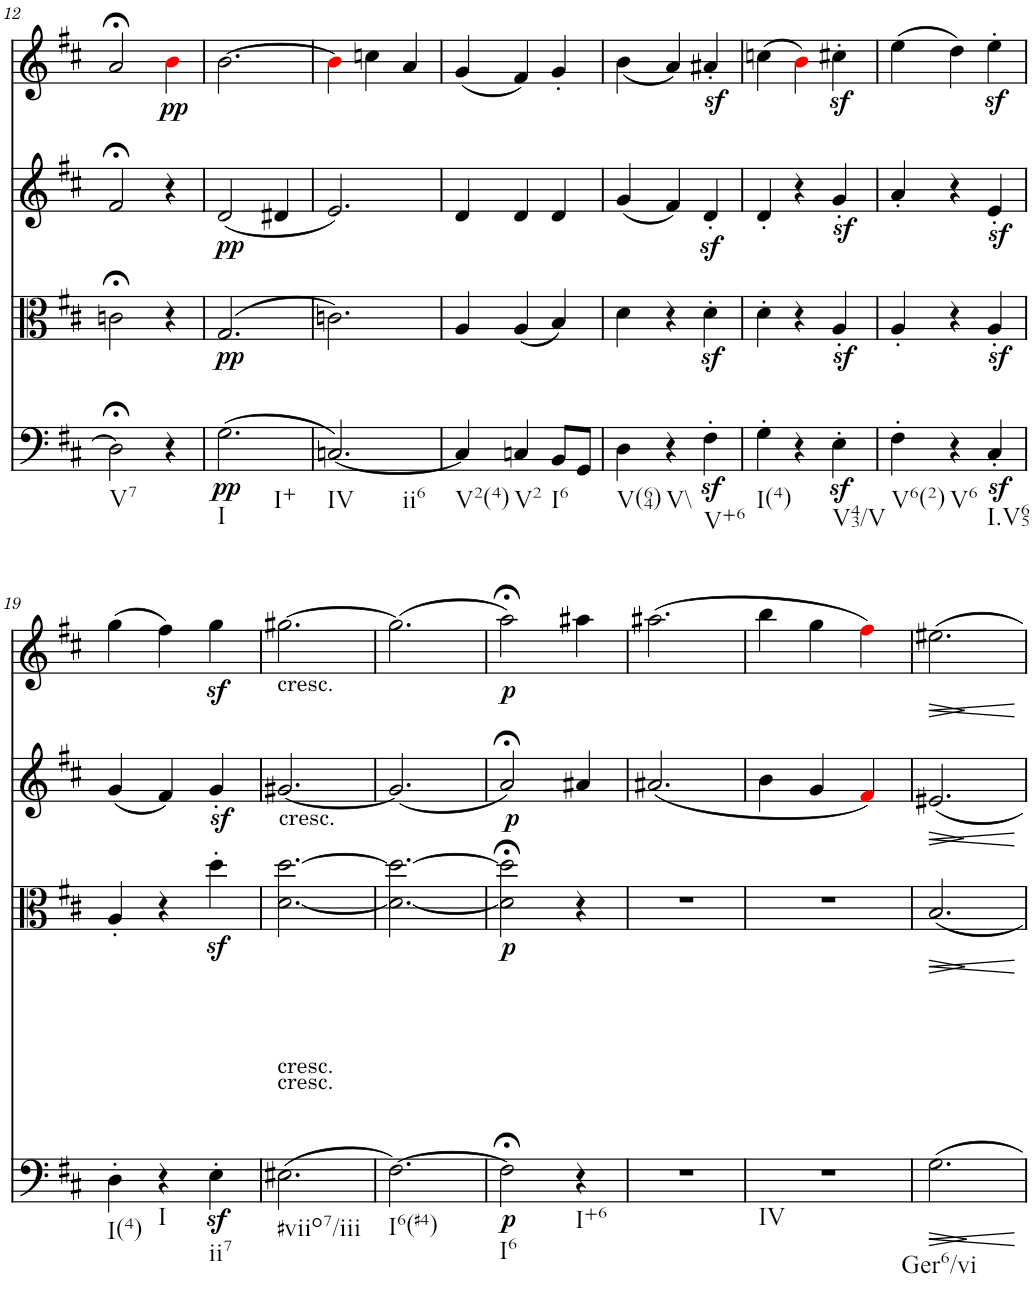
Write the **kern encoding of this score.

**kern	**dynam	**kern	**dynam	**kern	**dynam	**kern	**dynam
*part4	*part4	*part3	*part3	*part2	*part2	*part1	*part1
*staff4	*staff4	*staff3	*staff3	*staff2	*staff2	*staff1	*staff1
*I"Violoncello	*	*I"Viola	*	*I"Violin II	*	*I"Violin I	*
*I'Vc	*	*I'Vla	*	*I'Vln	*	*I'Vln	*
!!LO:PB:g=z
*clefF4	*	*clefC3	*	*clefG2	*	*clefG2	*
*k[f#c#]	*	*k[f#c#]	*	*k[f#c#]	*	*k[f#c#]	*
*M3/4	*	*M3/4	*	*M3/4	*	*M3/4	*
=12	=12	=12	=12	=12	=12	=12	=12
!LO:TX:b:t=V7	!	!	!	!	!	!	!
2D;<\]	.	2cn;<\	.	2f#;</	.	2a;</	.
!	!	!	!	!	!	!	!LO:DY:b
4r	.	4r	.	4r	.	4bi\	pp
=13	=13	=13	=13	=13	=13	=13	=13
!LO:TX:b:t=I	!	!	!	!	!	!	!
!LO:TX:b:t=I+	!	!	!	!	!	!	!
!	!LO:DY:b	!	!LO:DY:b	!	!LO:DY:b	!	!
(2.G\	pp	(2.G/	pp	(2d/	pp	[2.b\	.
.	.	.	.	4d#X/	.	.	.
=14	=14	=14	=14	=14	=14	=14	=14
!LO:TX:b:t=IV	!	!	!	!	!	!	!
!LO:TX:b:t=ii6	!	!	!	!	!	!	!
[2.Cn/)	.	2.cn\)	.	2.e/)	.	4bi\]	.
.	.	.	.	.	.	4ccn\	.
.	.	.	.	.	.	4a/	.
=15	=15	=15	=15	=15	=15	=15	=15
!LO:TX:b:t=V2(4)	!	!	!	!	!	!	!
4C/]	.	4A/	.	4d/	.	(4g/	.
!LO:TX:b:t=V2	!	!	!	!	!	!	!
4Cn/	.	(4A/	.	4d/	.	4f#/)	.
!LO:TX:b:t=I6	!	!	!	!	!	!	!
8BB/L	.	4B/)	.	4d/	.	4g'/	.
8GG/J	.	.	.	.	.	.	.
=16	=16	=16	=16	=16	=16	=16	=16
!LO:TX:b:t=V(64)	!	!	!	!	!	!	!
4D\	.	4d\	.	(4g/	.	(<4b\	.
!LO:TX:b:t=V\\	!	!	!	!	!	!	!
4r	.	4r	.	4f#/)	.	4a/)	.
!LO:TX:b:t=V+6	!	!	!	!	!	!	!
4F#z<'\	.	4dz<'\	.	4dz<'/	.	4a#Xz<'/	.
=17	=17	=17	=17	=17	=17	=17	=17
!LO:TX:b:t=I(4)	!	!	!	!	!	!	!
4G'\	.	4d'\	.	4d'/	.	(4ccn\	.
4r	.	4r	.	4r	.	4bi\)	.
!LO:TX:b:t=V43/V	!	!	!	!	!	!	!
4Ez<'\	.	4Az<'/	.	4gz<'/	.	4cc#Xz<'\	.
=18	=18	=18	=18	=18	=18	=18	=18
!LO:TX:b:t=V6(2)	!	!	!	!	!	!	!
4F#'\	.	4A'/	.	4a'/	.	(4ee\	.
!LO:TX:b:t=V6	!	!	!	!	!	!	!
4r	.	4r	.	4r	.	4dd\)	.
!LO:TX:b:t=I.V65	!	!	!	!	!	!	!
4C#z<'/	.	4Az<'/	.	4ez<'/	.	4eez<'\	.
!!LO:LB:g=z
=19	=19	=19	=19	=19	=19	=19	=19
!LO:TX:b:t=I(4)	!	!	!	!	!	!	!
4D'\	.	4A'/	.	(4g/	.	(4gg\	.
!LO:TX:b:t=I	!	!	!	!	!	!	!
4r	.	4r	.	4f#/)	.	4ff#\)	.
!LO:TX:b:t=ii7	!	!	!	!	!	!	!
4Ez<'\	.	4ddz<'\	.	4gz<'/	.	4ggz<\	.
=20	=20	=20	=20	=20	=20	=20	=20
!	!	!	!	!	!	!LO:TX:b:t=cresc.	!
!	!	!	!	!LO:TX:b:t=cresc.	!	!	!
!	!	!LO:TX:b:t=cresc.	!	!	!	!	!
!LO:TX:a:t=cresc.	!	!	!	!	!	!	!
!LO:TX:b:t=#viio7/iii	!	!	!	!	!	!	!
(2.E#X\	.	[2.d\ [2.dd\	.	[2.g#X/	.	[2.gg#X\	.
=21	=21	=21	=21	=21	=21	=21	=21
!LO:TX:b:t=I6(#4)	!	!	!	!	!	!	!
[2.F#\)	.	2.d\_ 2.dd\_	.	(2.g#/]	.	(2.gg#\]	.
=22	=22	=22	=22	=22	=22	=22	=22
!LO:TX:b:t=I6	!	!	!	!	!	!	!
!	!LO:DY:b	!	!LO:DY:b	!	!LO:DY:b	!	!LO:DY:b
2F#;<\]	p	2d\];< 2dd\];<	p	2a;</)	p	2aa;<\)	p
!LO:TX:b:t=I+6	!	!	!	!	!	!	!
4r	.	4r	.	4a#X/	.	4aa#X\	.
=23	=23	=23	=23	=23	=23	=23	=23
2.r	.	2.r	.	(<2.a#X/	.	(2.aa#X\	.
=24	=24	=24	=24	=24	=24	=24	=24
!LO:TX:b:t=IV	!	!	!	!	!	!	!
2.r	.	2.r	.	4b\	.	4bb\	.
.	.	.	.	4g/	.	4gg\	.
.	.	.	.	4f#i/)	.	4ff#i\)	.
=25	=25	=25	=25	=25	=25	=25	=25
!LO:TX:b:t=Ger6/vi	!	!	!	!	!	!	!
!	!LO:HP:b	!	!LO:HP:b	!	!LO:HP:b	!	!LO:HP:b
2.G\	<	2.B/	<	2.e#X/	<	2.ee#X\	>
.	[	.	[	.	[	.	]
=	=	=	=	=	=	=	=
*-	*-	*-	*-	*-	*-	*-	*-
